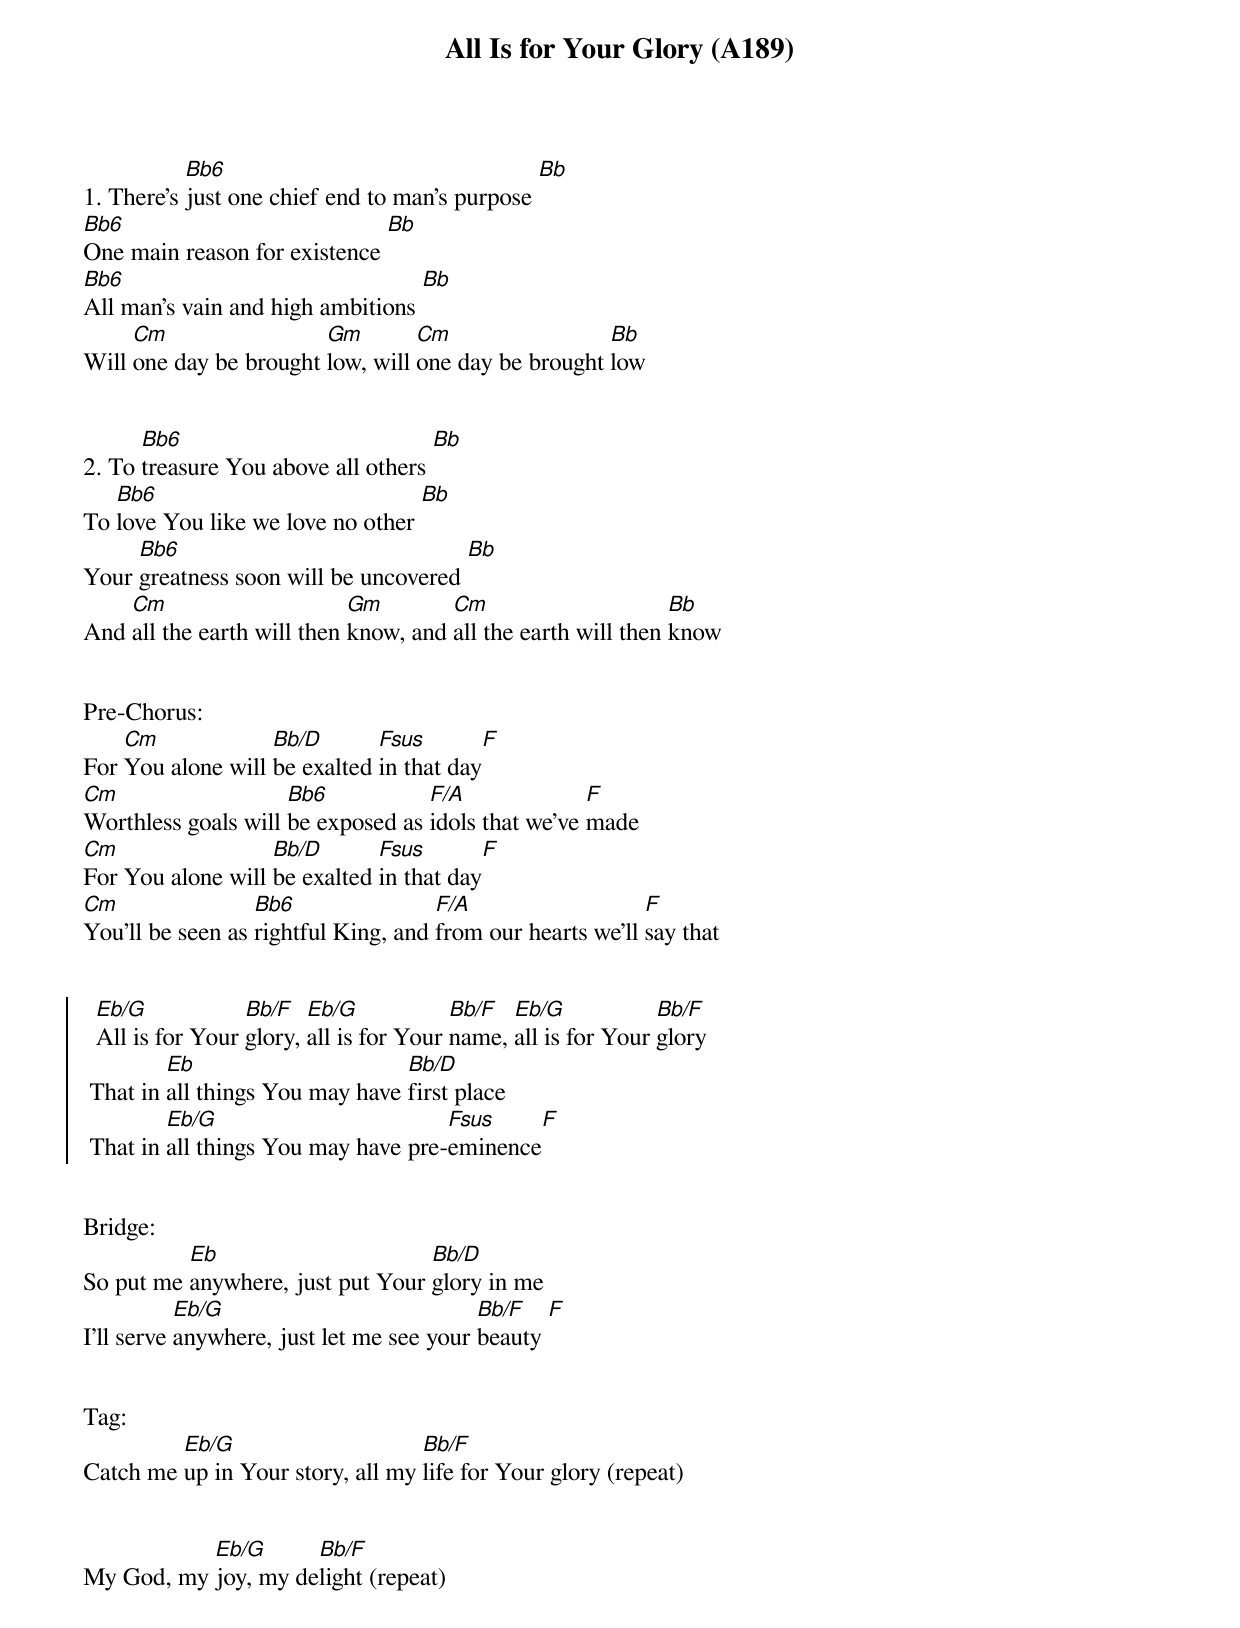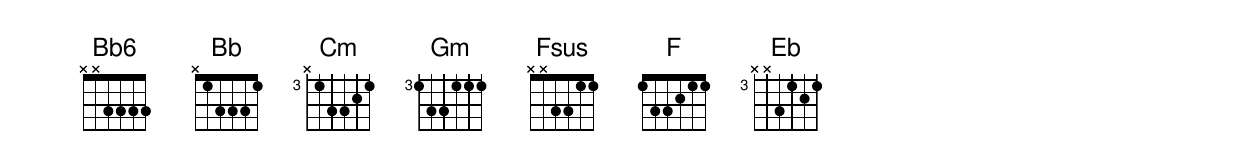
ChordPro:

{title: All Is for Your Glory (A189)}
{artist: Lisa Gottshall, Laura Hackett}

1. There’s [Bb6]just one chief end to man’s purpose [Bb]
[Bb6]One main reason for existence [Bb]
[Bb6]All man’s vain and high ambitions [Bb]
Will [Cm]one day be brought [Gm]low, will [Cm]one day be brought [Bb]low


2. To [Bb6]treasure You above all others [Bb]
To [Bb6]love You like we love no other [Bb]
Your [Bb6]greatness soon will be uncovered [Bb]
And [Cm]all the earth will then [Gm]know, and [Cm]all the earth will then [Bb]know


Pre-Chorus:
For [Cm]You alone will [Bb/D]be exalted [Fsus]in that day[F]
[Cm]Worthless goals will [Bb6]be exposed as [F/A]idols that we’ve [F]made
[Cm]For You alone will [Bb/D]be exalted [Fsus]in that day[F]
[Cm]You’ll be seen as [Bb6]rightful King, and [F/A]from our hearts we’ll [F]say that


{soc}
  [Eb/G]All is for Your [Bb/F]glory, [Eb/G]all is for Your [Bb/F]name, [Eb/G]all is for Your [Bb/F]glory
 That in [Eb]all things You may have [Bb/D]first place
 That in [Eb/G]all things You may have pre-[Fsus]eminence[F]
 {eoc}


Bridge:
So put me [Eb]anywhere, just put Your [Bb/D]glory in me
I’ll serve [Eb/G]anywhere, just let me see your [Bb/F]beauty [F]


Tag:
Catch me [Eb/G]up in Your story, all my [Bb/F]life for Your glory (repeat)


My God, my [Eb/G]joy, my de[Bb/F]light (repeat)
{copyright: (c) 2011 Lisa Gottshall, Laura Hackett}
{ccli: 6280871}
